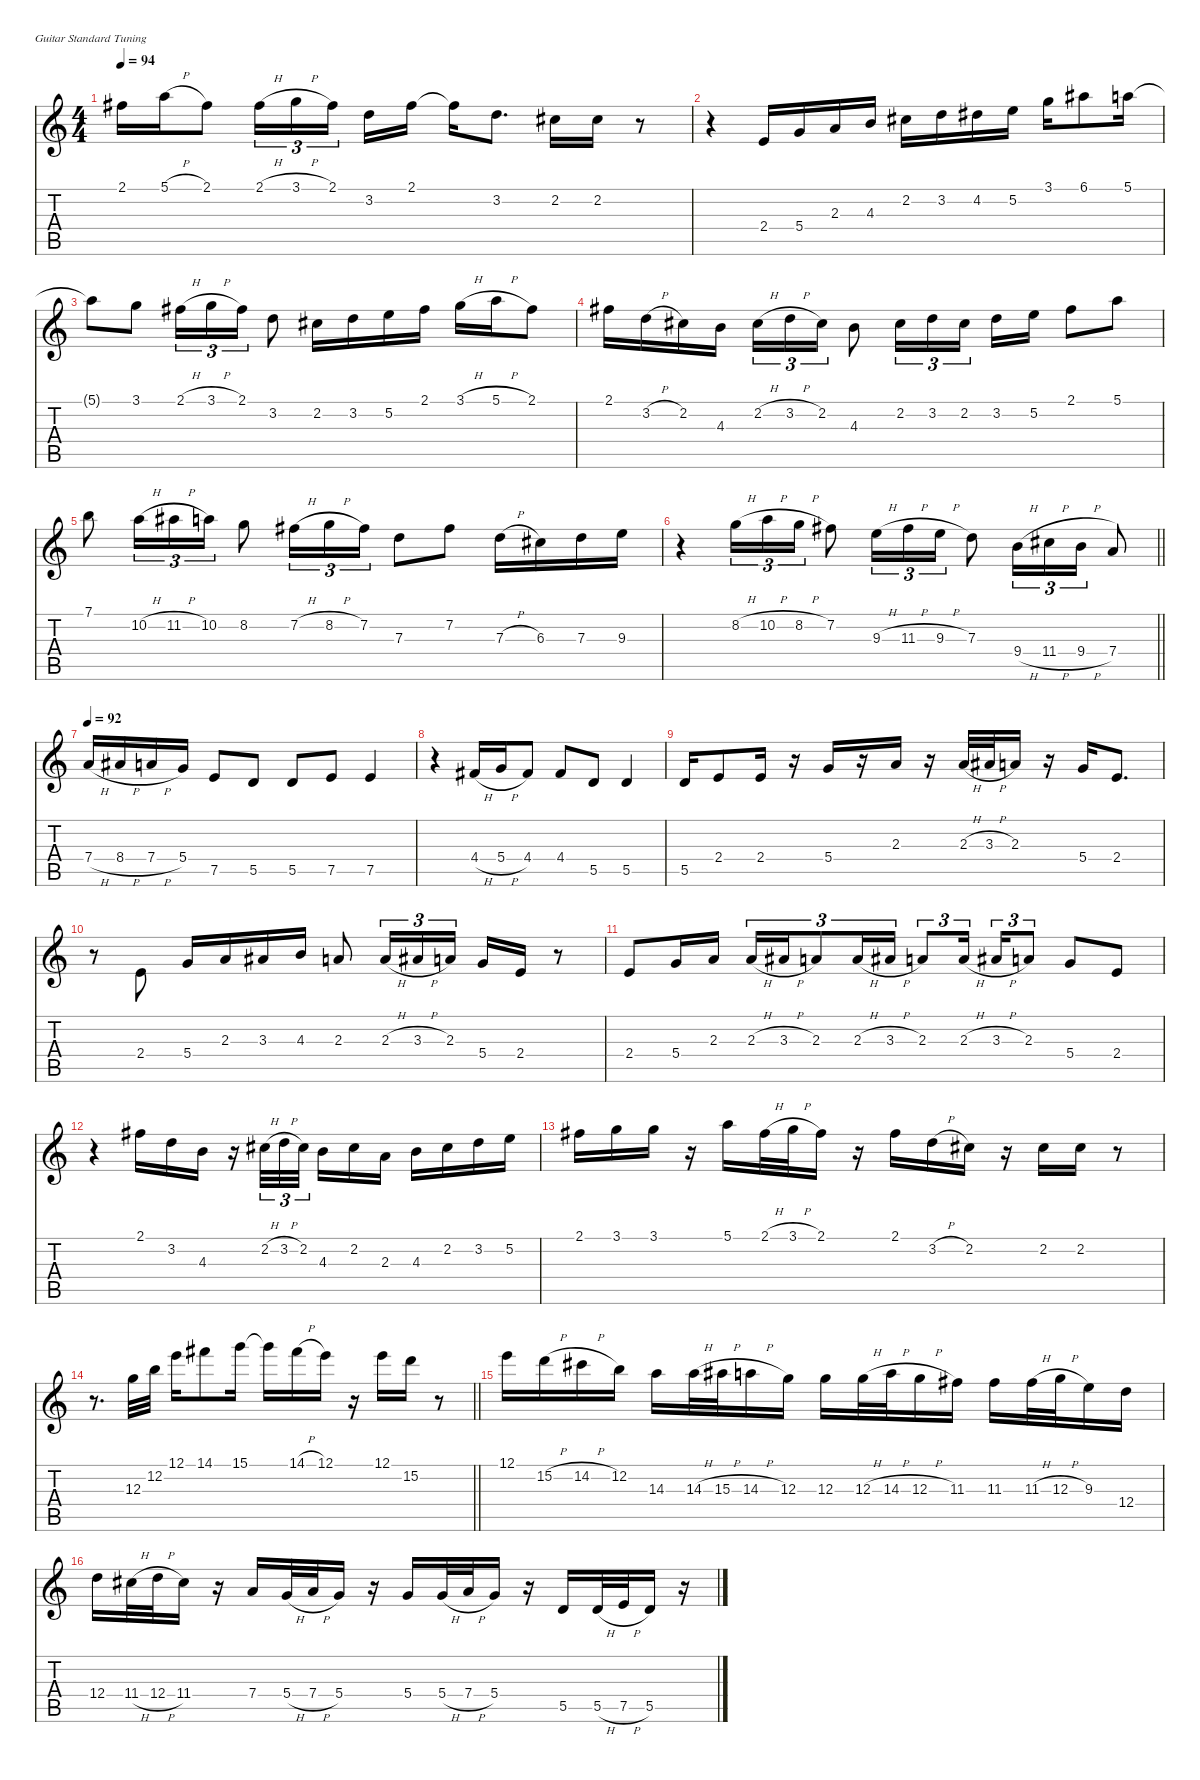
\defaultSystemsLayout 4
\hideDynamics
\bracketExtendMode nobrackets
\singleTrackTrackNamePolicy hidden
\multiTrackTrackNamePolicy hidden
\firstSystemTrackNameMode fullname
\firstSystemTrackNameOrientation horizontal
\otherSystemsTrackNameOrientation horizontal
\track ("Tony Iommi" "jz.guit.") {defaultSystemsLayout 4 instrument electricguitarjazz}
\staff {score tabs}
\tuning (E4 B3 G3 D3 A2 E2)
\ts (4 4)
\tempo 94
\clef g2
\ks c
2.1{acc #}.16{dy f beam Down} 5.1{h}.16{beam Down} 2.1{acc #}.8{beam Down} 2.1{h acc #}.16{tu (3 2) beam Down} 3.1{h}.16{tu (3 2) beam Down} 2.1{acc #}.16{tu (3 2) beam Down} 3.2.16{beam Down} 2.1{acc #}.16{beam Down} 2.1{t acc #}.16{beam Down} 3.2.8{d beam Down} 2.2{acc #}.16{beam Down} 2.2{acc #}.16{beam Down} r.8{beam Down} |
r.4{beam Down} 2.4.16{beam Up} 5.4.16{beam Up} 2.3.16{beam Up} 4.3.16{beam Up} 2.2{acc #}.16{beam Down} 3.2.16{beam Down} 4.2{acc #}.16{beam Down} 5.2.16{beam Down} 3.1.16{beam Down} 6.1{acc #}.8{beam Down} 5.1.16{beam Down} |
5.1{t}.8{beam Down} 3.1.8{beam Down} 2.1{h acc #}.16{tu (3 2) beam Down} 3.1{h}.16{tu (3 2) beam Down} 2.1{acc #}.16{tu (3 2) beam Down} 3.2.8{beam Down} 2.2{acc #}.16{beam Down} 3.2.16{beam Down} 5.2.16{beam Down} 2.1{acc #}.16{beam Down} 3.1{h}.16{beam Down} 5.1{h}.16{beam Down} 2.1{acc #}.8{beam Down} |
2.1{acc #}.16{beam Down} 3.2{h}.16{beam Down} 2.2{acc #}.16{beam Down} 4.3.16{beam Down} 2.2{h acc #}.16{tu (3 2) beam Down} 3.2{h}.16{tu (3 2) beam Down} 2.2{acc #}.16{tu (3 2) beam Down} 4.3.8{beam Down} 2.2{acc #}.16{tu (3 2) beam Down} 3.2.16{tu (3 2) beam Down} 2.2{acc #}.16{tu (3 2) beam Down} 3.2.16{beam Down} 5.2.16{beam Down} 2.1{acc #}.8{beam Down} 5.1.8{beam Down} |
7.1.8{beam Down} 10.2{h}.16{tu (3 2) beam Down} 11.2{h acc #}.16{tu (3 2) beam Down} 10.2.16{tu (3 2) beam Down} 8.2.8{beam Down} 7.2{h acc #}.16{tu (3 2) beam Down} 8.2{h}.16{tu (3 2) beam Down} 7.2{acc #}.16{tu (3 2) beam Down} 7.3.8{beam Down} 7.2{acc #}.8{beam Down} 7.3{h}.16{beam Down} 6.3{acc #}.16{beam Down} 7.3.16{beam Down} 9.3.16{beam Down} |
\barLineRight lightlight
r.4{beam Down} 8.2{h}.16{tu (3 2) beam Down} 10.2{h}.16{tu (3 2) beam Down} 8.2{h}.16{tu (3 2) beam Down} 7.2{acc #}.8{beam Down} 9.3{h}.16{tu (3 2) beam Down} 11.3{h acc #}.16{tu (3 2) beam Down} 9.3{h}.16{tu (3 2) beam Down} 7.3.8{beam Down} 9.4{h}.16{tu (3 2) beam Down} 11.4{h acc #}.16{tu (3 2) beam Down} 9.4{h}.16{tu (3 2) beam Down} 7.4.8{beam Up} |
\tempo 92
7.4{h}.16{beam Up} 8.4{h acc #}.16{beam Up} 7.4{h}.16{beam Up} 5.4.16{beam Up} 7.5.8{beam Up} 5.5.8{beam Up} 5.5.8{beam Up} 7.5.8{beam Up} 7.5.4{beam Up} |
r.4{beam Down} 4.4{h acc #}.16{beam Up} 5.4{h}.16{beam Up} 4.4{acc #}.8{beam Up} 4.4{acc #}.8{beam Up} 5.5.8{beam Up} 5.5.4{beam Up} |
5.5.16{beam Up} 2.4.8{beam Up} 2.4.16{beam Up} r.16{beam Up} 5.4.16{beam Up} r.16{beam Up} 2.3.16{beam Up} r.16{beam Up} 2.3{h}.32{beam Up} 3.3{h acc #}.32{beam Up} 2.3.16{beam Up} r.16{beam Up} 5.4.16{beam Up} 2.4.8{d beam Up} |
r.8{beam Down} 2.4.8{beam Up} 5.4.16{beam Up} 2.3.16{beam Up} 3.3{acc #}.16{beam Up} 4.3.16{beam Up} 2.3.8{beam Up} 2.3{h}.16{tu (3 2) beam Up} 3.3{h acc #}.16{tu (3 2) beam Up} 2.3.16{tu (3 2) beam Up} 5.4.16{beam Up} 2.4.16{beam Up} r.8{beam Up} |
2.4.8{beam Up} 5.4.16{beam Up} 2.3.16{beam Up} 2.3{h}.16{tu (3 2) beam Up} 3.3{h acc #}.16{tu (3 2) beam Up} 2.3.8{tu (3 2) beam Up} 2.3{h}.16{tu (3 2) beam Up} 3.3{h acc #}.16{tu (3 2) beam Up} 2.3.8{tu (3 2) beam Up} 2.3{h}.16{tu (3 2) beam Up} 3.3{h acc #}.16{tu (3 2) beam Up} 2.3.8{tu (3 2) beam Up} 5.4.8{beam Up} 2.4.8{beam Up} |
r.4{beam Down} 2.1{acc #}.16{beam Down} 3.2.16{beam Down} 4.3.16{beam Down} r.16{beam Down} 2.2{h acc #}.32{tu (3 2) beam Down} 3.2{h}.32{tu (3 2) beam Down} 2.2{acc #}.32{tu (3 2) beam Down} 4.3.16{beam Down} 2.2{acc #}.16{beam Down} 2.3.16{beam Down} 4.3.16{beam Down} 2.2{acc #}.16{beam Down} 3.2.16{beam Down} 5.2.16{beam Down} |
2.1{acc #}.16{beam Down} 3.1.16{beam Down} 3.1.16{beam Down} r.16{beam Down} 5.1.16{beam Down} 2.1{h acc #}.32{beam Down} 3.1{h}.32{beam Down} 2.1{acc #}.16{beam Down} r.16{beam Down} 2.1{acc #}.16{beam Down} 3.2{h}.16{beam Down} 2.2{acc #}.16{beam Down} r.16{beam Down} 2.2{acc #}.16{beam Down} 2.2{acc #}.16{beam Down} r.8{beam Down} |
\barLineRight lightlight
r.8{d beam Down} 12.3.32{beam Down} 12.2.32{beam Down} 12.1.16{beam Down} 14.1{acc #}.8{beam Down} 15.1.16{beam Down} 15.1{t}.16{beam Down} 14.1{h acc #}.16{beam Down} 12.1.16{beam Down} r.16{beam Down} 12.1.16{beam Down} 15.2.16{beam Down} r.8{beam Down} |
12.1.16{beam Down} 15.2{h}.16{beam Down} 14.2{h acc #}.16{beam Down} 12.2.16{beam Down} 14.3.16{beam Down} 14.3{h}.32{beam Down} 15.3{h acc #}.32{beam Down} 14.3{h}.16{beam Down} 12.3.16{beam Down} 12.3.16{beam Down} 12.3{h}.32{beam Down} 14.3{h}.32{beam Down} 12.3{h}.16{beam Down} 11.3{acc #}.16{beam Down} 11.3{acc #}.16{beam Down} 11.3{h acc #}.32{beam Down} 12.3{h}.32{beam Down} 9.3.16{beam Down} 12.4.16{beam Down} |
12.4.16{beam Down} 11.4{h acc #}.32{beam Down} 12.4{h}.32{beam Down} 11.4{acc #}.16{beam Down} r.16{beam Down} 7.4.16{beam Up} 5.4{h}.32{beam Up} 7.4{h}.32{beam Up} 5.4.16{beam Up} r.16{beam Up} 5.4.16{beam Up} 5.4{h}.32{beam Up} 7.4{h}.32{beam Up} 5.4.16{beam Up} r.16{beam Up} 5.5.16{beam Up} 5.5{h}.32{beam Up} 7.5{h}.32{beam Up} 5.5.16{beam Up} r.16{beam Up}
